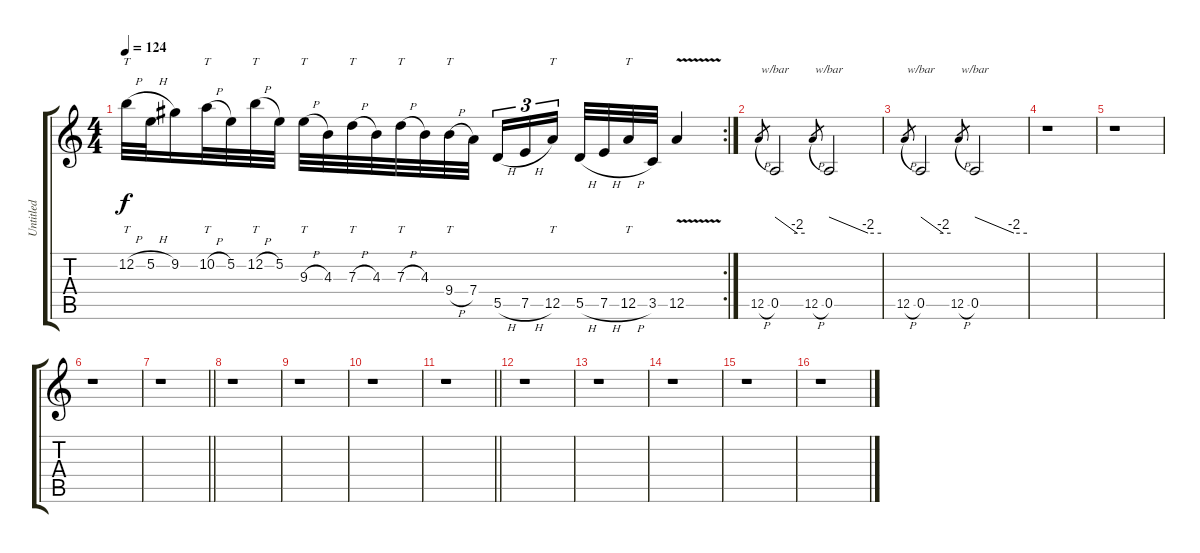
\track ("Untitled" "Untitled") {instrument distortionguitar}
\staff {score tabs}
\tuning (E4 B3 G3 D3 A2 E2) {hide}
\rc 2
\ts (4 4)
\tempo 124
\clef g2
\ks c
12.2{h}.32{tt dy f} 5.2{h}.32 9.2.16 10.2{h}.32{tt} 5.2.32 12.2{h}.32{tt} 5.2.32 9.3{h}.32{tt} 4.3.32 7.3{h}.32{tt} 4.3.32 7.3{h}.32{tt} 4.3.32 9.4{h}.32{tt} 7.4.32 5.5{h}.16{tu (3 2)} 7.5{h}.16{tu (3 2)} 12.5.16{tt tu (3 2) beam splitsecondary} 5.5{h}.32 7.5{h}.32 12.5{h}.32{tt} 3.5.32 12.5{v}.4 |
\section ("" " ")
12.5{h}.8{gr} 0.5.2{tbe (custom default 0 0 45 -8 60 -8)} 12.5{h}.8{gr} 0.5.2{tbe (custom default 0 0 45 -8 60 -8)} |
12.5{h}.8{gr} 0.5.2{tbe (custom default 0 0 45 -8 60 -8)} 12.5{h}.8{gr} 0.5.2{tbe (custom default 0 0 45 -8 60 -8)} |
r.1 |
r.1 |
r.1 |
\barLineRight lightlight
r.1 |
r.1 |
r.1 |
r.1 |
\barLineRight lightlight
r.1 |
r.1 |
r.1 |
r.1 |
r.1 |
r.1
